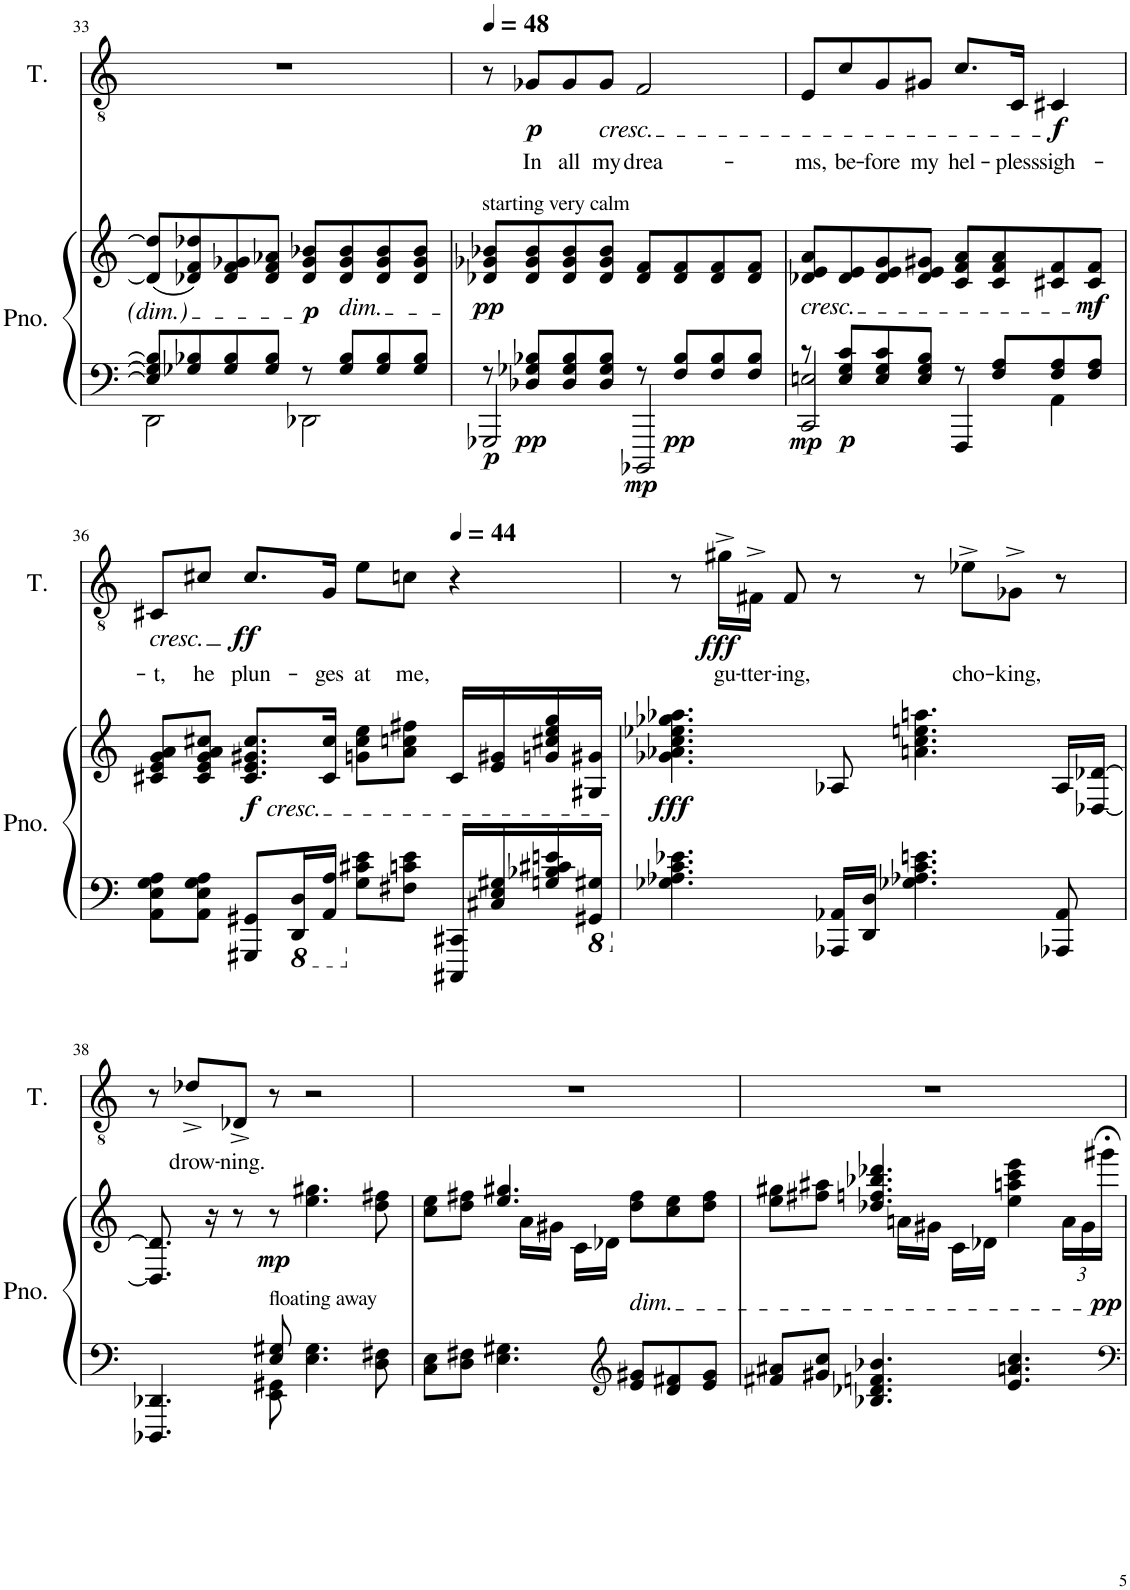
**kern	**kern	**dynam	**kern	**text	**dynam
*part2	*part2	*part2	*part1	*part1	*part1
*staff3	*staff2	*staff2/3	*staff1	*staff1	*staff1
*I"Piano	*	*	*I"Tenor	*	*
*I'Pno.	*	*	*I'T.	*	*
!!LO:PB:g=z
*clefF4	*clefG2	*	*clefGv2	*	*
*k[]	*k[]	*	*k[]	*	*
*M4/4	*M4/4	*	*M4/4	*	*
=33	=33	=33	=33	=33	=33
*^	*	*	*	*	*
8E-/] 8G-/] 8B-/]L	2DD\	(8d-/] 8dd-/]L	.	1r	.	.
8G-X/ 8B-X/	.	8d-X/ 8f/ 8dd-X/)	.	.	.	.
8G-/ 8B-/	.	8d-/ 8f/ 8g-X/	.	.	.	.
8G-/ 8B-/J	.	8d-/ 8f/ 8a-X/J	.	.	.	.
!	!	!	!LO:DY:b	!	!	!
8r	2DD-X\	8d-/ 8g-/ 8b-X/L	p	.	.	.
!	!	!LO:TX:b:i:t=dim.	!	!	!	!
8G-/ 8B-/L	.	8d-/ 8g-/ 8b-/	.	.	.	.
8G-/ 8B-/	.	8d-/ 8g-/ 8b-/	.	.	.	.
8G-/ 8B-/J	.	8d-/ 8g-/ 8b-/J	.	.	.	.
=34	=34	=34	=34	=34	=34	=34
*	*	*	*	*MM48	*	*
!	!	!LO:TX:a:t=starting very calm	!	!	!	!
!	!	!	!LO:DY:b=2	!	!	!
!	!	!	!LO:DY:n=1:b	!	!	!
8r	2GGG-X/	8d-X/ 8g-X/ 8b-X/L	p pp	8r	.	.
!	!	!	!LO:DY:n=2:b=2	!	!LO:LY:b	!LO:DY:b
8D-X/ 8G-X/ 8B-X/L	.	8d-/ 8g-/ 8b-/	pp	8G-X/L	In	p
!	!	!	!	!	!LO:LY:b	!
8D-/ 8G-/ 8B-/	.	8d-/ 8g-/ 8b-/	.	8G-/	all	.
!	!	!	!	!LO:TX:b:i:t=cresc.	!	!
!	!	!	!	!	!LO:LY:b	!
8D-/ 8G-/ 8B-/J	.	8d-/ 8g-/ 8b-/J	.	8G-/J	my	.
!	!	!	!LO:DY:n=3:b=2	!	!LO:LY:b	!
8r	2BBBB-X/	8d-/ 8f/L	mp	2F/	drea-	.
!	!	!	!LO:DY:n=4:b=2	!	!	!
8F/ 8B-/L	.	8d-/ 8f/	pp	.	.	.
8F/ 8B-/	.	8d-/ 8f/	.	.	.	.
8F/ 8B-/J	.	8d-/ 8f/J	.	.	.	.
=35	=35	=35	=35	=35	=35	=35
!	!	!LO:TX:b:i:t=cresc.	!	!	!	!
!	!	!	!LO:DY:b=2	!	!LO:LY:b	!
8r	2CC/ 2En/	8d-X/ 8e/ 8a/L	mp	8E/L	-ms,	.
!	!	!	!LO:DY:b=2	!	!LO:LY:b	!
8E/ 8G/ 8c/L	.	8d-/ 8e/	p	8c/	be-	.
!	!	!	!	!	!LO:LY:b	!
8E/ 8G/ 8c/	.	8d-/ 8e/ 8g/	.	8G/	-fore	.
!	!	!	!	!	!LO:LY:b	!
8E/ 8G/ 8B/J	.	8d-/ 8e/ 8g#X/J	.	8G#X/J	my	.
!	!	!	!	!	!LO:LY:b	!
8r	4FFF/	8c/ 8f/ 8a/L	.	8.c/L	hel-	.
8F/ 8A/L	.	8c/ 8f/ 8a/	.	.	.	.
!	!	!	!	!	!LO:LY:b	!
.	.	.	.	16C/Jk	-pless	.
!	!	!	!	!	!LO:LY:b	!LO:DY:b
8F/ 8A/	4AA\	8c#X/ 8f/	.	4C#X/	sigh-	f
!	!	!	!LO:DY:b	!	!	!
8F/ 8A/J	.	8c#/ 8f/J	mf	.	.	.
*v	*v	*	*	*	*	*
!!LO:LB:g=z
=36	=36	=36	=36	=36	=36
!	!	!	!LO:TX:b:i:t=cresc.	!	!
!	!	!	!	!LO:LY:b	!
8AA\ 8E\ 8G\ 8A\L	8c#X/ 8e/ 8g/ 8a/L	.	8C#X/L	-t,	.
!	!	!	!	!LO:LY:b	!
8AA\ 8E\ 8G\ 8A\J	8c#/ 8e/ 8g/ 8a/ 8cc#X/J	.	8c#X/J	he	.
!	!LO:TX:b:i:t=cresc.	!	!	!	!
!	!	!LO:DY:b	!	!LO:LY:b	!LO:DY:b
8GGG#X/ 8GG#X/L	8.c#/ 8.e/ 8.g#X/ 8.cc#/L	f	8.c#/L	plun-	ff
*8ba	*	*	*	*	*
16DDD/ 16DD/L	.	.	.	.	.
*X8ba	*	*	*	*	*
!	!	!	!	!LO:LY:b	!
16AA/ 16A/JJ	16c#/ 16cc#/Jk	.	16G/Jk	-ges	.
!	!	!	!	!LO:LY:b	!
8G\ 8c#X\ 8e\L	8gn\ 8cc#\ 8ee\L	.	8e\L	at	.
!	!	!	!	!LO:LY:b	!
8F#X\ 8cn\ 8e\J	8a\ 8ccn\ 8ff#X\J	.	8cn\J	me,	.
*	*	*	*MM44	*	*
16CCC#X/ 16CC#X/LL	16c#/LL	.	4r	.	.
16C#X/ 16E/ 16G#X/	16e/ 16g#X/	.	.	.	.
16Gn/ 16B-X/ 16c#X/ 16en/	16gn/ 16cc#X/ 16ee/ 16gg/	.	.	.	.
*8ba	*	*	*	*	*
16GGG#X/ 16GG#X/JJ	16G#X/ 16g#X/JJ	.	.	.	.
=37	=37	=37	=37	=37	=37
*X8ba	*	*	*	*	*
!	!	!LO:DY:b	!	!	!
4.G-X\ 4.A-X\ 4.c\ 4.e-X\	4.g-X\ 4.a-X\ 4.cc\ 4.ee-X\ 4.gg-X\ 4.aa-X\	fff	8r	.	.
!	!	!	!	!LO:LY:b	!LO:DY:b
.	.	.	16g#X^\LL	gu-	fff
!	!	!	!	!LO:LY:b	!
.	.	.	16F#X^\JJ	-tter-	.
!	!	!	!	!LO:LY:b	!
.	.	.	8F#/	-ing,	.
16AAA-X/ 16AA-X/LL	8A-X/	.	8r	.	.
16DD/ 16D/JJ	.	.	.	.	.
4.G-X\ 4.A-X\ 4.c\ 4.en\	4.an\ 4.cc\ 4.een\ 4.aan\	.	8r	.	.
!	!	!	!	!LO:LY:b	!
.	.	.	8e-X^\L	cho-	.
!	!	!	!	!LO:LY:b	!
.	.	.	8G-X^\J	-king,	.
8AAA-X/ 8AA-/	16A-/LL	.	8r	.	.
.	[16D-X/ [16d-X/JJ	.	.	.	.
!!LO:LB:g=z
=38	=38	=38	=38	=38	=38
*^	*	*	*	*	*
4.DDD-X/ 4.DD-X/	4.ryy	8.D-/] 8.d-/]	.	8r	.	.
!	!	!	!	!	!LO:LY:b	!
.	.	.	.	8d-X^/L	drow-	.
.	.	16r	.	.	.	.
!	!	!	!	!	!LO:LY:b	!
.	.	8r	.	8D-X^/J	-ning.	.
!LO:TX:a:t=floating away	!	!	!	!	!	!
!	!	!	!LO:DY:b	!	!	!
8EE\ 8GG#X\	8E/ 8G#X/	8r	mp	8r	.	.
4.E\ 4.G#\	2ryy	4.ee\ 4.gg#X\	.	2r	.	.
8D\ 8F#X\	.	8dd\ 8ff#X\	.	.	.	.
*v	*v	*	*	*	*	*
=39	=39	=39	=39	=39	=39
*	*^	*	*	*	*
8C\ 8E\L	8cc\ 8ee\L	4.ryy	.	1r	.	.
8D\ 8F#X\J	8dd\ 8ff#X\J	.	.	.	.	.
4.E\ 4.G#X\	4.ee/ 4.gg#X/	.	.	.	.	.
.	.	16a\LL	.	.	.	.
.	.	16g#X\JJ	.	.	.	.
.	.	16c\LL	.	.	.	.
.	.	16d-X\JJ	.	.	.	.
*clefG2	*	*	*	*	*	*
!	!LO:TX:b:i:t=dim.	!	!	!	!	!
8e/ 8g#X/L	8dd\ 8ff#\L	4.ryy	.	.	.	.
8d/ 8f#X/	8cc\ 8ee\	.	.	.	.	.
8e/ 8g#/J	8dd\ 8ff#\J	.	.	.	.	.
=40	=40	=40	=40	=40	=40	=40
8f#X/ 8a#X/L	8ee\ 8gg#X\L	4.ryy	.	1r	.	.
8g#X/ 8cc/J	8ff#X\ 8aa#X\J	.	.	.	.	.
4.B-X/ 4.d-X/ 4.fn/ 4.b-X/	4.dd-X/ 4.ffn/ 4.bb-X/ 4.ddd-X/	.	.	.	.	.
.	.	16an\LL	.	.	.	.
.	.	16g#X\JJ	.	.	.	.
.	.	16c\LL	.	.	.	.
.	.	16d-X\JJ	.	.	.	.
4.e/ 4.an/ 4.cc/	4ee\ 4aan\ 4ccc\ 4eee\	4.ryy	.	.	.	.
*	*Xbrackettup	*	*	*	*	*
.	24a\LL	.	.	.	.	.
.	24g#\	.	.	.	.	.
!	!	!	!LO:DY:b	!	!	!
.	24ggg#X;<\JJ	.	pp	.	.	.
*	*v	*v	*	*	*	*
=	=	=	=	=	=
*-	*-	*-	*-	*-	*-
